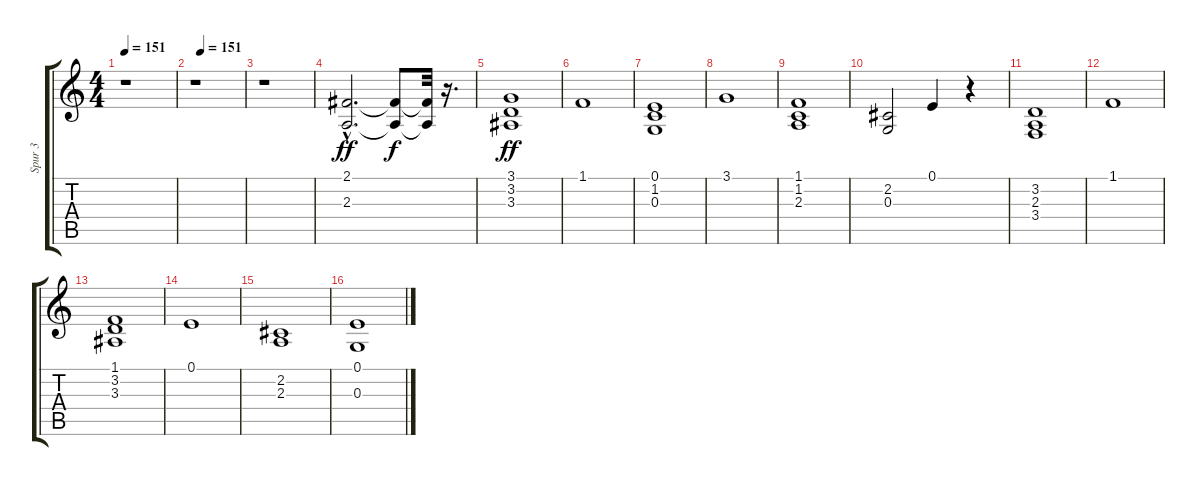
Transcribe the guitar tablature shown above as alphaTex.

\track ("Spur 3" "Spur 3") {instrument acousticgrandpiano}
\staff {score tabs}
\tuning (E4 B3 G3 D3 A2 E2) {hide}
\ts (4 4)
\tempo 151
\clef g2
\ks c
r.1{dy ff instrument acousticgrandpiano} |
\tempo (151 0.125)
r.1 |
r.1 |
(2.1{hac} 2.3{hac}).2{d volume 12 balance 8 instrument pad2warm} (2.1{t} 2.3{t}).8{dy f} (2.1{t} 2.3{t}).32 r.16{d} |
(3.1 3.2 3.3).1{dy ff} |
1.1.1 |
(0.1 1.2 0.3).1 |
3.1.1 |
(1.1 1.2 2.3).1 |
(2.2 0.3).2 0.1.4 r.4 |
(3.2 2.3 3.4).1 |
1.1.1 |
(1.1 3.2 3.3).1 |
0.1.1 |
(2.2 2.3).1 |
(0.1 0.3).1
